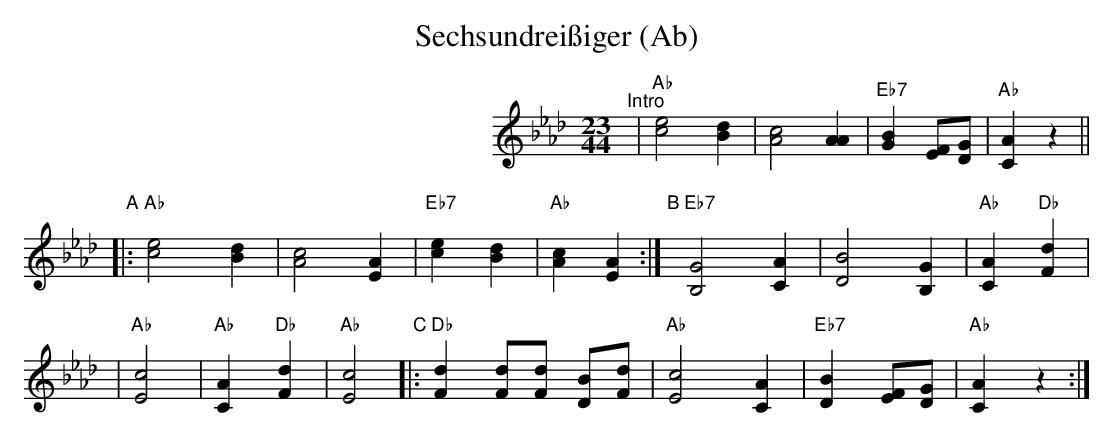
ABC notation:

X:1
T: Sechsundrei\ssiger (Ab)
M: 23/44
L: 1/8
K: Ab
"^Intro"\
| "Ab"[e4c4] [d2B2] | [c4A4] [A2A2] \
| "Eb7"[B2G2] [FE][GD] | "Ab"[A2C2] z2 ||
"A"\
|:"Ab"[e4c4] [d2B2] | [c4A4] [A2E2] \
| "Eb7"[e2c2] [d2B2] | "Ab"[c2A2] [A2E2] :| \
"B"\
[|]"Eb7"[G4B,4] [A2C2] | [B4D4] [G2B,2] | "Ab"[A2C2] "Db"[d2F2] |
| "Ab"[c4E4] | "Ab"[A2C2] "Db"[d2F2] | "Ab"[c4E4] \
"C"\
|:"Db"[d2F2] [dF][dF] [BD][dF] | "Ab"[c4E4] [A2C2] \
| "Eb7"[B2D2] [FE][GD] | "Ab"[A2C2] z2 :|
